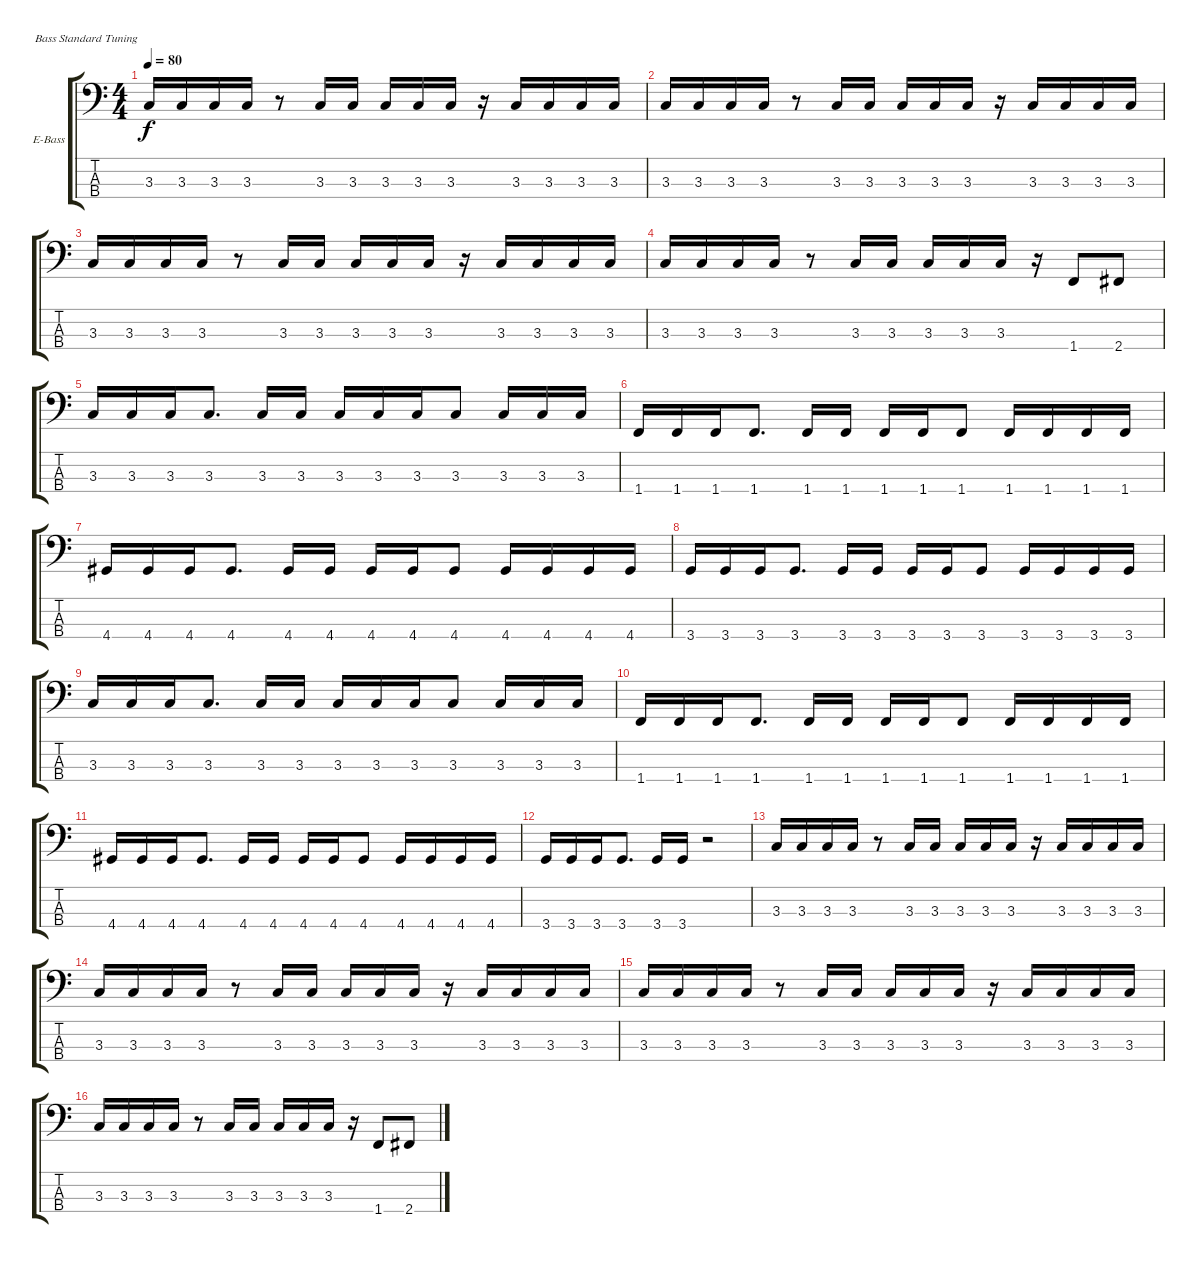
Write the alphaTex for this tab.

\bracketExtendMode groupsimilarinstruments
\firstSystemTrackNameOrientation horizontal
\otherSystemsTrackNameOrientation horizontal
\track ("Basse" "E-Bass") {instrument electricbasspick}
\staff {score tabs}
\tuning (G2 D2 A1 E1)
\ts (4 4)
\tempo 80
\clef f4
\ks c
3.3.16{dy f} 3.3.16 3.3.16 3.3.16 r.8 3.3.16 3.3.16 3.3.16 3.3.16 3.3.16 r.16 3.3.16 3.3.16 3.3.16 3.3.16 |
3.3.16 3.3.16 3.3.16 3.3.16 r.8 3.3.16 3.3.16 3.3.16 3.3.16 3.3.16 r.16 3.3.16 3.3.16 3.3.16 3.3.16 |
3.3.16 3.3.16 3.3.16 3.3.16 r.8 3.3.16 3.3.16 3.3.16 3.3.16 3.3.16 r.16 3.3.16 3.3.16 3.3.16 3.3.16 |
3.3.16 3.3.16 3.3.16 3.3.16 r.8 3.3.16 3.3.16 3.3.16 3.3.16 3.3.16 r.16 1.4.8 2.4.8 |
3.3.16 3.3.16 3.3.16 3.3.8{d} 3.3.16 3.3.16 3.3.16 3.3.16 3.3.16 3.3.8 3.3.16 3.3.16 3.3.16 |
1.4.16 1.4.16 1.4.16 1.4.8{d} 1.4.16 1.4.16 1.4.16 1.4.16 1.4.8 1.4.16 1.4.16 1.4.16 1.4.16 |
4.4.16 4.4.16 4.4.16 4.4.8{d} 4.4.16 4.4.16 4.4.16 4.4.16 4.4.8 4.4.16 4.4.16 4.4.16 4.4.16 |
3.4.16 3.4.16 3.4.16 3.4.8{d} 3.4.16 3.4.16 3.4.16 3.4.16 3.4.8 3.4.16 3.4.16 3.4.16 3.4.16 |
3.3.16 3.3.16 3.3.16 3.3.8{d} 3.3.16 3.3.16 3.3.16 3.3.16 3.3.16 3.3.8 3.3.16 3.3.16 3.3.16 |
1.4.16 1.4.16 1.4.16 1.4.8{d} 1.4.16 1.4.16 1.4.16 1.4.16 1.4.8 1.4.16 1.4.16 1.4.16 1.4.16 |
4.4.16 4.4.16 4.4.16 4.4.8{d} 4.4.16 4.4.16 4.4.16 4.4.16 4.4.8 4.4.16 4.4.16 4.4.16 4.4.16 |
3.4.16 3.4.16 3.4.16 3.4.8{d} 3.4.16 3.4.16 r.2 |
3.3.16 3.3.16 3.3.16 3.3.16 r.8 3.3.16 3.3.16 3.3.16 3.3.16 3.3.16 r.16 3.3.16 3.3.16 3.3.16 3.3.16 |
3.3.16 3.3.16 3.3.16 3.3.16 r.8 3.3.16 3.3.16 3.3.16 3.3.16 3.3.16 r.16 3.3.16 3.3.16 3.3.16 3.3.16 |
3.3.16 3.3.16 3.3.16 3.3.16 r.8 3.3.16 3.3.16 3.3.16 3.3.16 3.3.16 r.16 3.3.16 3.3.16 3.3.16 3.3.16 |
3.3.16 3.3.16 3.3.16 3.3.16 r.8 3.3.16 3.3.16 3.3.16 3.3.16 3.3.16 r.16 1.4.8 2.4.8
